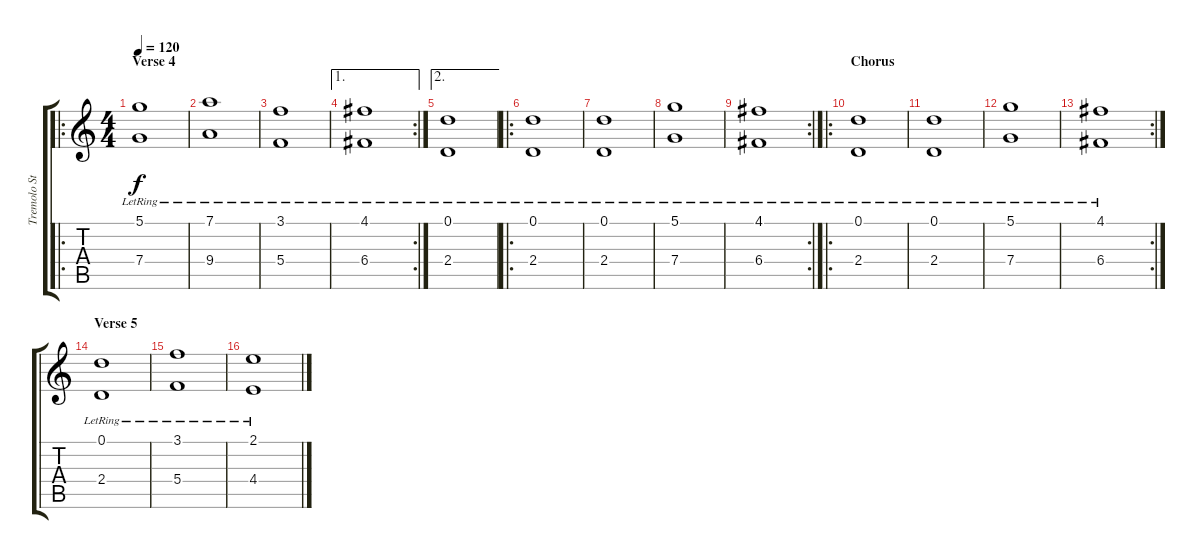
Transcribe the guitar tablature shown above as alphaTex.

\track ("Tremolo Strings" "Tremolo St") {instrument tremolostrings}
\staff {score tabs}
\tuning (D5 A4 F4 C4 G3 D3) {hide}
\ro
\ts (4 4)
\section ("" "Verse 4")
\tempo 120
\clef g2
\ks c
(5.1{lr} 7.4{lr}).1{dy f} |
(7.1{lr} 9.4{lr}).1 |
(3.1{lr} 5.4{lr}).1 |
\ae 1
\rc 2
(4.1{lr} 6.4{lr}).1 |
\ae 2
(0.1{lr} 2.4{lr}).1 |
\ro
(0.1{lr} 2.4{lr}).1 |
(0.1{lr} 2.4{lr}).1 |
(5.1{lr} 7.4{lr}).1 |
\rc 2
(4.1{lr} 6.4{lr}).1 |
\ro
\section ("" "Chorus")
(0.1{lr} 2.4{lr}).1 |
(0.1{lr} 2.4{lr}).1 |
(5.1{lr} 7.4{lr}).1 |
\rc 2
(4.1{lr} 6.4{lr}).1 |
\section ("" "Verse 5")
(0.1{lr} 2.4{lr}).1 |
(3.1{lr} 5.4{lr}).1 |
(2.1{lr} 4.4{lr}).1
